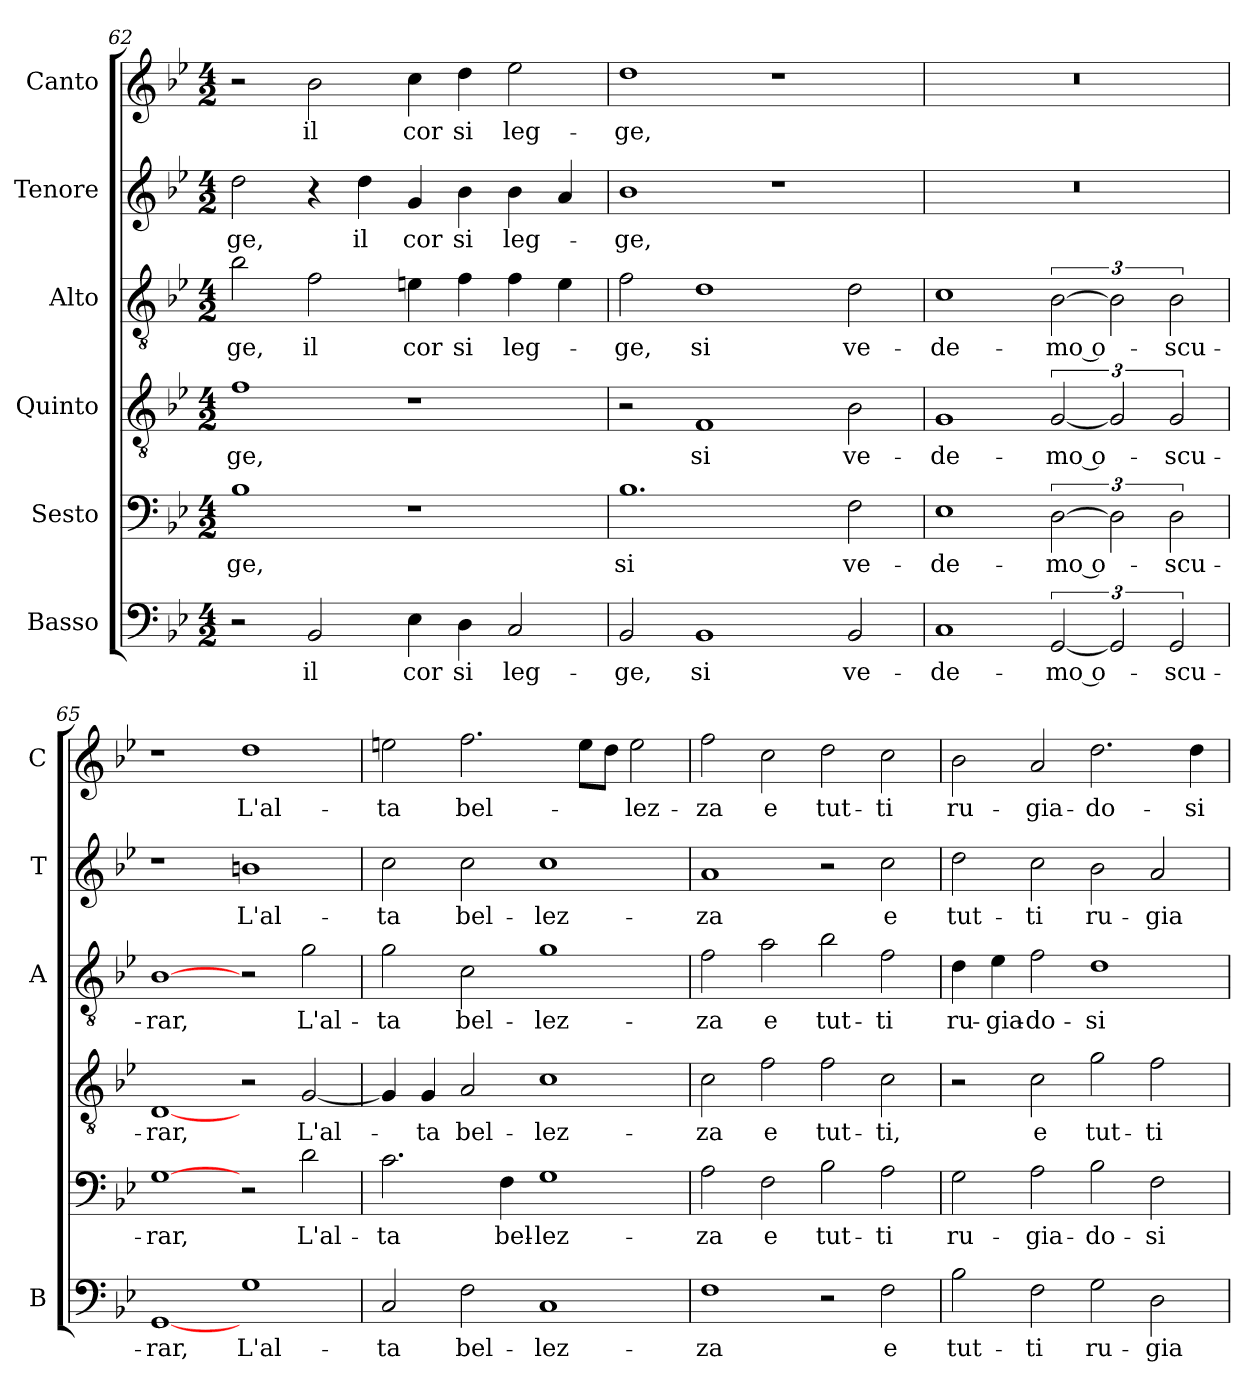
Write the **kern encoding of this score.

**kern	**text	**kern	**text	**kern	**text	**kern	**text	**kern	**text	**kern	**text
*part6	*part6	*part5	*part5	*part4	*part4	*part3	*part3	*part2	*part2	*part1	*part1
*staff6	*staff6	*staff5	*staff5	*staff4	*staff4	*staff3	*staff3	*staff2	*staff2	*staff1	*staff1
*I"Basso	*	*I"Sesto	*	*I"Quinto	*	*I"Alto	*	*I"Tenore	*	*I"Canto	*
*I'B	*	*	*	*	*	*I'A	*	*I'T	*	*I'C	*
*clefF4	*	*clefF4	*	*clefGv2	*	*clefGv2	*	*clefG2	*	*clefG2	*
*k[b-e-]	*	*k[b-e-]	*	*k[b-e-]	*	*k[b-e-]	*	*k[b-e-]	*	*k[b-e-]	*
*B-:	*	*B-:	*	*B-:	*	*B-:	*	*B-:	*	*B-:	*
*M4/2	*	*M4/2	*	*M4/2	*	*M4/2	*	*M4/2	*	*M4/2	*
=62	=62	=62	=62	=62	=62	=62	=62	=62	=62	=62	=62
!	!	!	!LO:LY:b	!	!LO:LY:b	!	!LO:LY:b	!	!LO:LY:b	!	!
2r	.	1B-	-ge,	1f	-ge,	2b-\	-ge,	2dd\	-ge,	2r	.
!	!LO:LY:b	!	!	!	!	!	!LO:LY:b	!	!	!	!LO:LY:b
2BB-/	il	.	.	.	.	2f\	il	4r	.	2b-\	il
!	!	!	!	!	!	!	!	!	!LO:LY:b	!	!
.	.	.	.	.	.	.	.	4dd\	il	.	.
!	!LO:LY:b	!	!	!	!	!	!LO:LY:b	!	!LO:LY:b	!	!LO:LY:b
4E-\	cor	1r	.	1r	.	4en\	cor	4g/	cor	4cc\	cor
!	!LO:LY:b	!	!	!	!	!	!LO:LY:b	!	!LO:LY:b	!	!LO:LY:b
4D\	si	.	.	.	.	4f\	si	4b-\	si	4dd\	si
!	!LO:LY:b	!	!	!	!	!	!LO:LY:b	!	!LO:LY:b	!	!LO:LY:b
2C/	leg-	.	.	.	.	4f\	leg-	4b-\	leg-	2ee-\	leg-
.	.	.	.	.	.	4e\	.	4a/	.	.	.
=63	=63	=63	=63	=63	=63	=63	=63	=63	=63	=63	=63
!	!LO:LY:b	!	!LO:LY:b	!	!	!	!LO:LY:b	!	!LO:LY:b	!	!LO:LY:b
2BB-/	-ge,	1.B-	si	2r	.	2f\	-ge,	1b-	-ge,	1dd	-ge,
!	!LO:LY:b	!	!	!	!LO:LY:b	!	!LO:LY:b	!	!	!	!
1BB-	si	.	.	1F	si	1d	si	.	.	.	.
.	.	.	.	.	.	.	.	1r	.	1r	.
!	!LO:LY:b	!	!LO:LY:b	!	!LO:LY:b	!	!LO:LY:b	!	!	!	!
2BB-/	ve-	2F\	ve-	2B-\	ve-	2d\	ve-	.	.	.	.
!!LO:PB:g=z
=64	=64	=64	=64	=64	=64	=64	=64	=64	=64	=64	=64
!	!LO:LY:b	!	!LO:LY:b	!	!LO:LY:b	!	!LO:LY:b	!	!	!	!
1C	-de-	1E-	-de-	1G	-de-	1c	-de-	0r	.	0r	.
!	!LO:LY:b	!	!LO:LY:b	!	!LO:LY:b	!	!LO:LY:b	!	!	!	!
[3GG/	-mo o-	[3D\	-mo o-	[3G/	-mo o-	[3B-\	-mo o-	.	.	.	.
3GG/]	.	3D\]	.	3G/]	.	3B-\]	.	.	.	.	.
!	!LO:LY:b	!	!LO:LY:b	!	!LO:LY:b	!	!LO:LY:b	!	!	!	!
3GG/	-scu-	3D\	-scu-	3G/	-scu-	3B-\	-scu-	.	.	.	.
=65	=65	=65	=65	=65	=65	=65	=65	=65	=65	=65	=65
!	!LO:LY:b	!	!LO:LY:b	!	!LO:LY:b	!	!LO:LY:b	!	!	!	!
[1GG/	-rar,	[1G\	-rar,	[1D/	-rar,	[1B-\	-rar,	1r	.	1r	.
!	!LO:LY:b	!	!	!	!	!	!	!	!LO:LY:b	!	!LO:LY:b
1G	L'al-	2r	.	2r	.	2r	.	1bn	L'al-	1dd	L'al-
!	!	!	!LO:LY:b	!	!LO:LY:b	!	!LO:LY:b	!	!	!	!
.	.	2d\	L'al-	[2G/	L'al-	2g\	L'al-	.	.	.	.
=66	=66	=66	=66	=66	=66	=66	=66	=66	=66	=66	=66
!	!LO:LY:b	!	!LO:LY:b	!	!	!	!LO:LY:b	!	!LO:LY:b	!	!LO:LY:b
2C/	-ta	2.c\	-ta	4G/]	.	2g\	-ta	2cc\	-ta	2een\	-ta
!	!	!	!	!	!LO:LY:b	!	!	!	!	!	!
.	.	.	.	4G/	-ta	.	.	.	.	.	.
!	!LO:LY:b	!	!	!	!LO:LY:b	!	!LO:LY:b	!	!LO:LY:b	!	!LO:LY:b
2F\	bel-	.	.	2A/	bel-	2c\	bel-	2cc\	bel-	2.ff\	bel-
!	!	!	!LO:LY:b	!	!	!	!	!	!	!	!
.	.	4F\	bel-	.	.	.	.	.	.	.	.
!	!LO:LY:b	!	!LO:LY:b	!	!LO:LY:b	!	!LO:LY:b	!	!LO:LY:b	!	!
1C	-lez-	1G	-lez-	1c	-lez-	1g	-lez-	1cc	-lez-	.	.
.	.	.	.	.	.	.	.	.	.	8ee\L	.
.	.	.	.	.	.	.	.	.	.	8dd\J	.
!	!	!	!	!	!	!	!	!	!	!	!LO:LY:b
.	.	.	.	.	.	.	.	.	.	2ee\	-lez-
=67	=67	=67	=67	=67	=67	=67	=67	=67	=67	=67	=67
!	!LO:LY:b	!	!LO:LY:b	!	!LO:LY:b	!	!LO:LY:b	!	!LO:LY:b	!	!LO:LY:b
1F	-za	2A\	-za	2c\	-za	2f\	-za	1a	-za	2ff\	-za
!	!	!	!LO:LY:b	!	!LO:LY:b	!	!LO:LY:b	!	!	!	!LO:LY:b
.	.	2F\	e	2f\	e	2a\	e	.	.	2cc\	e
!	!	!	!LO:LY:b	!	!LO:LY:b	!	!LO:LY:b	!	!	!	!LO:LY:b
2r	.	2B-\	tut-	2f\	tut-	2b-\	tut-	2r	.	2dd\	tut-
!	!LO:LY:b	!	!LO:LY:b	!	!LO:LY:b	!	!LO:LY:b	!	!LO:LY:b	!	!LO:LY:b
2F\	e	2A\	-ti	2c\	-ti,	2f\	-ti	2cc\	e	2cc\	-ti
=68	=68	=68	=68	=68	=68	=68	=68	=68	=68	=68	=68
!	!LO:LY:b	!	!LO:LY:b	!	!	!	!LO:LY:b	!	!LO:LY:b	!	!LO:LY:b
2B-\	tut-	2G\	ru-	2r	.	4d\	ru-	2dd\	tut-	2b-\	ru-
!	!	!	!	!	!	!	!LO:LY:b	!	!	!	!
.	.	.	.	.	.	4e-\	-gia-	.	.	.	.
!	!LO:LY:b	!	!LO:LY:b	!	!LO:LY:b	!	!LO:LY:b	!	!LO:LY:b	!	!LO:LY:b
2F\	-ti	2A\	-gia-	2c\	e	2f\	-do-	2cc\	-ti	2a/	-gia-
!	!LO:LY:b	!	!LO:LY:b	!	!LO:LY:b	!	!LO:LY:b	!	!LO:LY:b	!	!LO:LY:b
2G\	ru-	2B-\	-do-	2g\	tut-	1d	-si	2b-\	ru-	2.dd\	-do-
!	!LO:LY:b	!	!LO:LY:b	!	!LO:LY:b	!	!	!	!LO:LY:b	!	!
2D\	-gia-	2F\	-si	2f\	-ti	.	.	2a/	-gia-	.	.
!	!	!	!	!	!	!	!	!	!	!	!LO:LY:b
.	.	.	.	.	.	.	.	.	.	4dd\	-si
=	=	=	=	=	=	=	=	=	=	=	=
*-	*-	*-	*-	*-	*-	*-	*-	*-	*-	*-	*-
